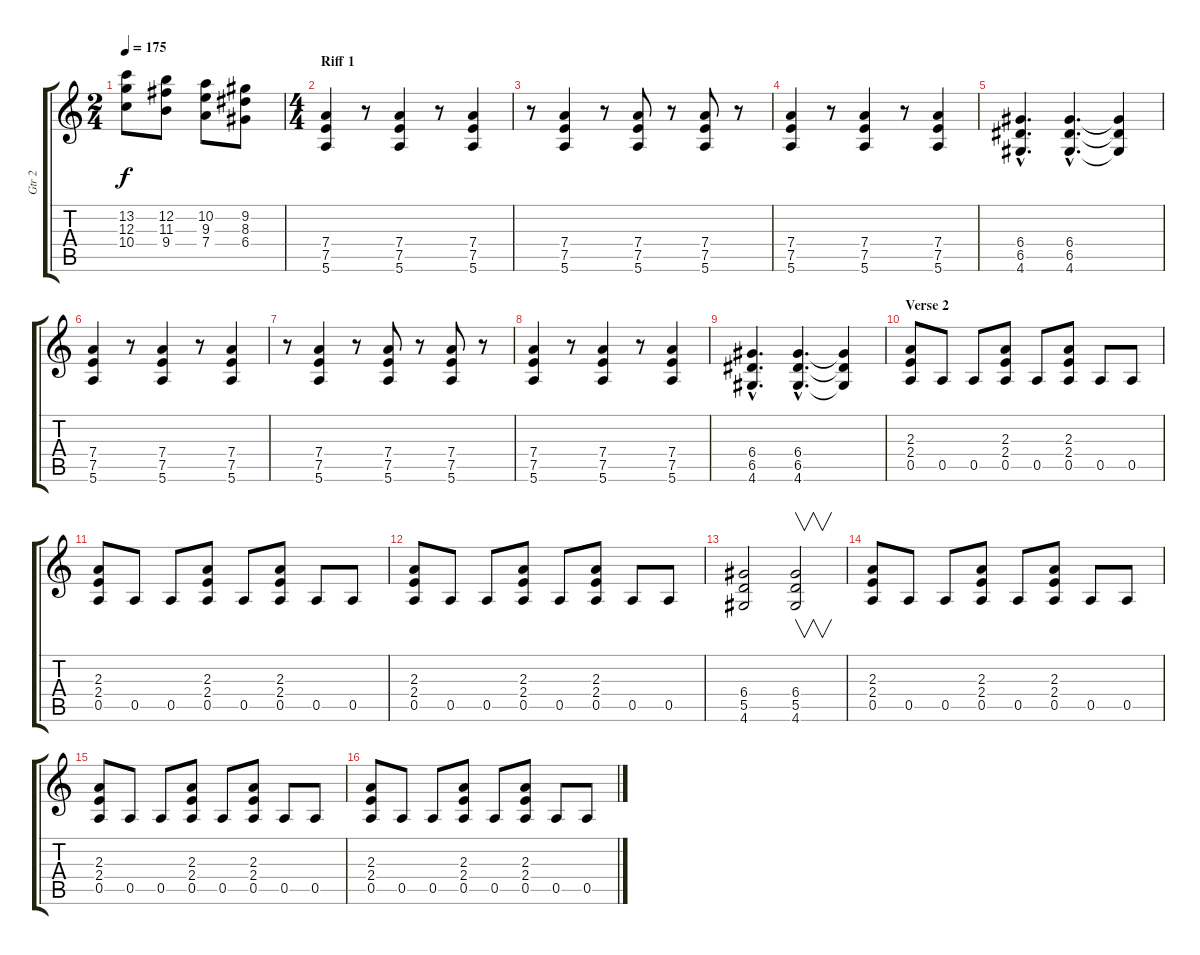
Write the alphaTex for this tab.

\track ("Gtr 2" "Gtr 2") {instrument overdrivenguitar}
\staff {score tabs}
\tuning (E4 B3 G3 D3 A2 E2) {hide}
\ts (2 4)
\tempo 175
\clef g2
\ks c
(13.2 12.3 10.4).8{dy f} (12.2 11.3 9.4).8 (10.2 9.3 7.4).8 (9.2 8.3 6.4).8 |
\ts (4 4)
\section ("" "Riff 1")
(7.4 7.5 5.6).4 r.8 (7.4 7.5 5.6).4 r.8 (7.4 7.5 5.6).4 |
r.8 (7.4 7.5 5.6).4 r.8 (7.4 7.5 5.6).8 r.8 (7.4 7.5 5.6).8 r.8 |
(7.4 7.5 5.6).4 r.8 (7.4 7.5 5.6).4 r.8 (7.4 7.5 5.6).4 |
(6.4{hac} 6.5{hac} 4.6{hac}).4{d} (6.4{hac} 6.5{hac} 4.6{hac}).4{d} (6.4{t} 6.5{t} 4.6{t}).4 |
(7.4 7.5 5.6).4 r.8 (7.4 7.5 5.6).4 r.8 (7.4 7.5 5.6).4 |
r.8 (7.4 7.5 5.6).4 r.8 (7.4 7.5 5.6).8 r.8 (7.4 7.5 5.6).8 r.8 |
(7.4 7.5 5.6).4 r.8 (7.4 7.5 5.6).4 r.8 (7.4 7.5 5.6).4 |
(6.4{hac} 6.5{hac} 4.6{hac}).4{d} (6.4{hac} 6.5{hac} 4.6{hac}).4{d} (6.4{t} 6.5{t} 4.6{t}).4 |
\section ("" "Verse 2")
(2.3 2.4 0.5).8 0.5.8 0.5.8 (2.3 2.4 0.5).8 0.5.8 (2.3 2.4 0.5).8 0.5.8 0.5.8 |
(2.3 2.4 0.5).8 0.5.8 0.5.8 (2.3 2.4 0.5).8 0.5.8 (2.3 2.4 0.5).8 0.5.8 0.5.8 |
(2.3 2.4 0.5).8 0.5.8 0.5.8 (2.3 2.4 0.5).8 0.5.8 (2.3 2.4 0.5).8 0.5.8 0.5.8 |
(6.4 5.5 4.6).2 (6.4 5.5 4.6).2{v} |
(2.3 2.4 0.5).8 0.5.8 0.5.8 (2.3 2.4 0.5).8 0.5.8 (2.3 2.4 0.5).8 0.5.8 0.5.8 |
(2.3 2.4 0.5).8 0.5.8 0.5.8 (2.3 2.4 0.5).8 0.5.8 (2.3 2.4 0.5).8 0.5.8 0.5.8 |
(2.3 2.4 0.5).8 0.5.8 0.5.8 (2.3 2.4 0.5).8 0.5.8 (2.3 2.4 0.5).8 0.5.8 0.5.8
